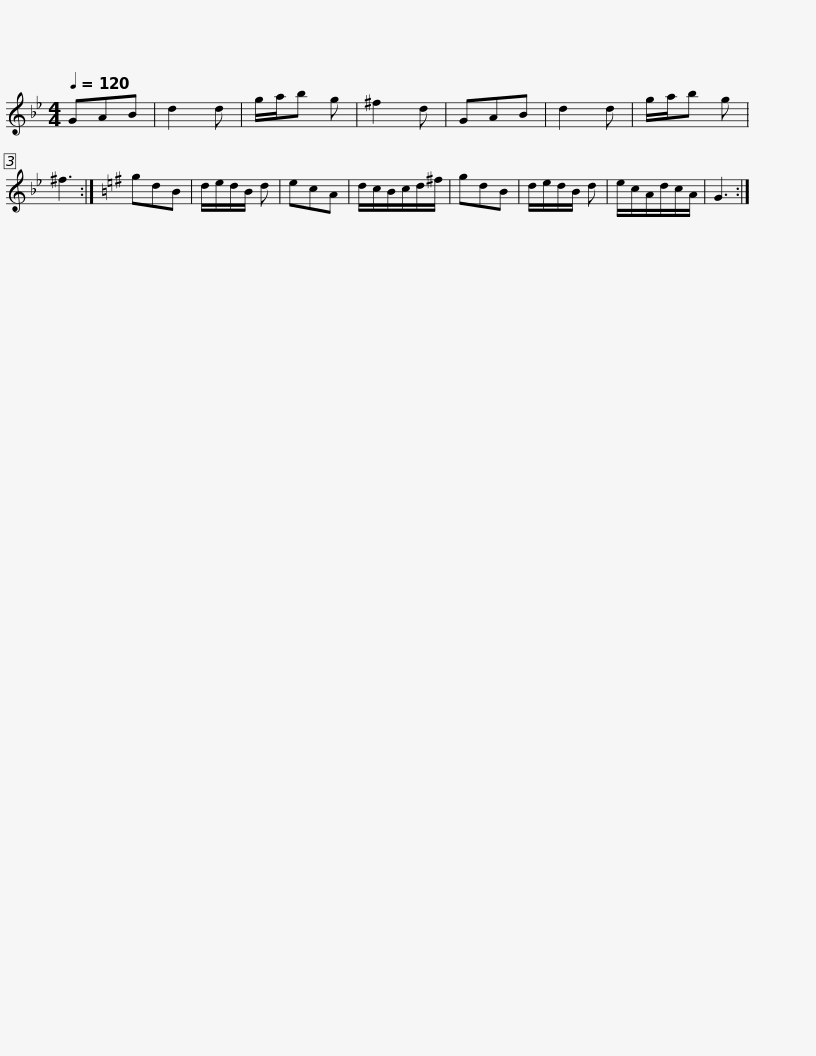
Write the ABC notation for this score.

X:1
L:1/8
Q:1/4=120
M:4/4
I:linebreak $
K:Gmin
V:1 treble
V:1
 GAB | d2 d | g/a/b g | ^f2 d | GAB | %5
 d2 d | g/a/b g | ^f3 :|[K:G] gdB | d/e/d/B/ d | %10
 ecA | d/c/B/c/d/^f/ |$ gdB | d/e/d/B/ d | e/c/A/d/c/A/ | %15
 G3 :| %16
